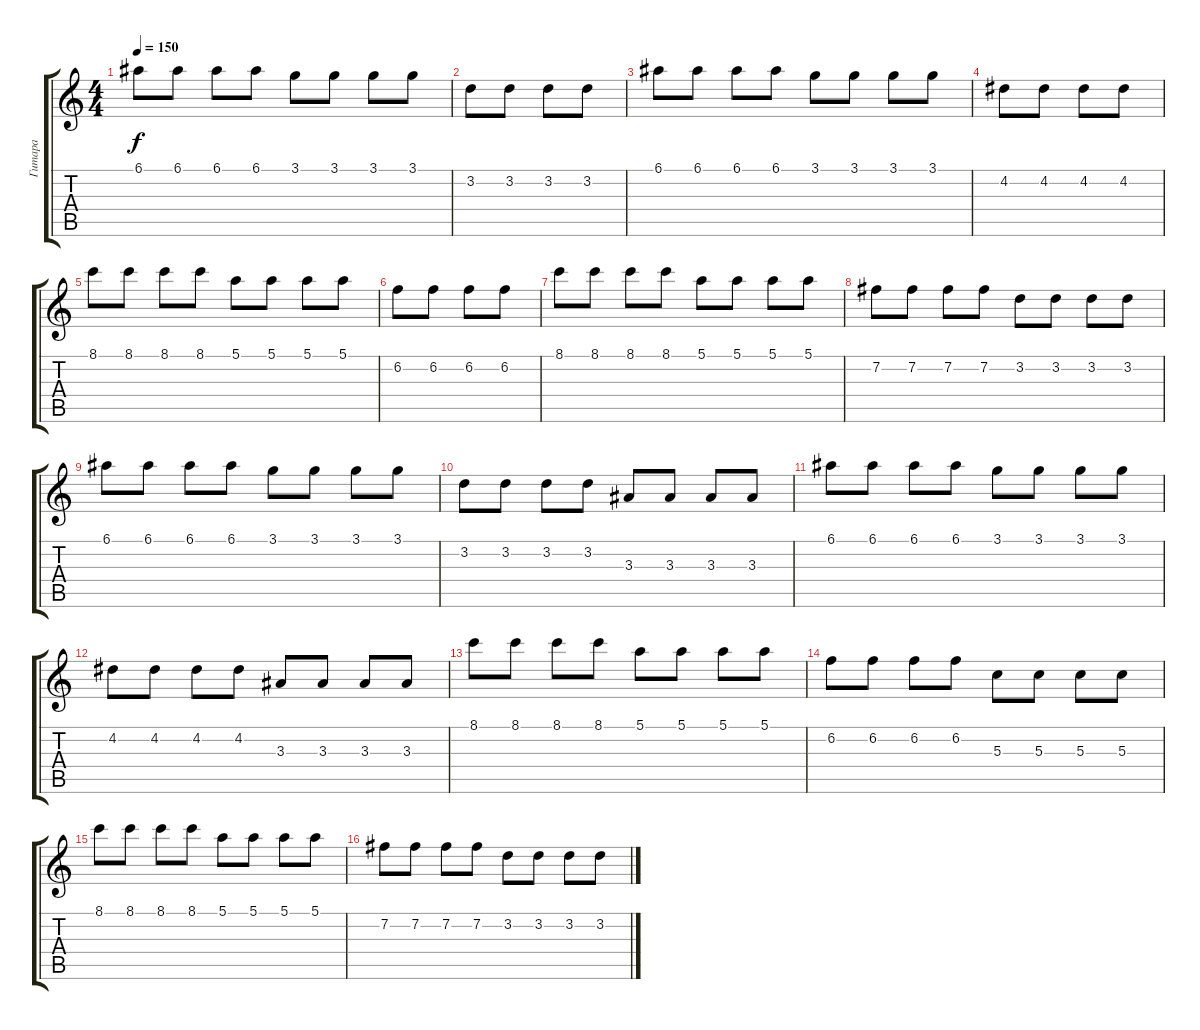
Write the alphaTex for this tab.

\track ("Гитара" "Гитара") {instrument distortionguitar}
\staff {score tabs}
\tuning (E4 B3 G3 D3 A2 E2) {hide}
\ts (4 4)
\tempo 150
\clef g2
\ks c
6.1.8{dy f instrument distortionguitar} 6.1.8 6.1.8 6.1.8 3.1.8 3.1.8 3.1.8 3.1.8 |
3.2.8 3.2.8 3.2.8 3.2.8 |
6.1.8 6.1.8 6.1.8 6.1.8 3.1.8 3.1.8 3.1.8 3.1.8 |
4.2.8 4.2.8 4.2.8 4.2.8 |
8.1.8 8.1.8 8.1.8 8.1.8 5.1.8 5.1.8 5.1.8 5.1.8 |
6.2.8 6.2.8 6.2.8 6.2.8 |
8.1.8 8.1.8 8.1.8 8.1.8 5.1.8 5.1.8 5.1.8 5.1.8 |
7.2.8 7.2.8 7.2.8 7.2.8 3.2.8 3.2.8 3.2.8 3.2.8 |
6.1.8 6.1.8 6.1.8 6.1.8 3.1.8 3.1.8 3.1.8 3.1.8 |
3.2.8 3.2.8 3.2.8 3.2.8 3.3.8 3.3.8 3.3.8 3.3.8 |
6.1.8 6.1.8 6.1.8 6.1.8 3.1.8 3.1.8 3.1.8 3.1.8 |
4.2.8 4.2.8 4.2.8 4.2.8 3.3.8 3.3.8 3.3.8 3.3.8 |
8.1.8 8.1.8 8.1.8 8.1.8 5.1.8 5.1.8 5.1.8 5.1.8 |
6.2.8 6.2.8 6.2.8 6.2.8 5.3.8 5.3.8 5.3.8 5.3.8 |
8.1.8 8.1.8 8.1.8 8.1.8 5.1.8 5.1.8 5.1.8 5.1.8 |
7.2.8 7.2.8 7.2.8 7.2.8 3.2.8 3.2.8 3.2.8 3.2.8
